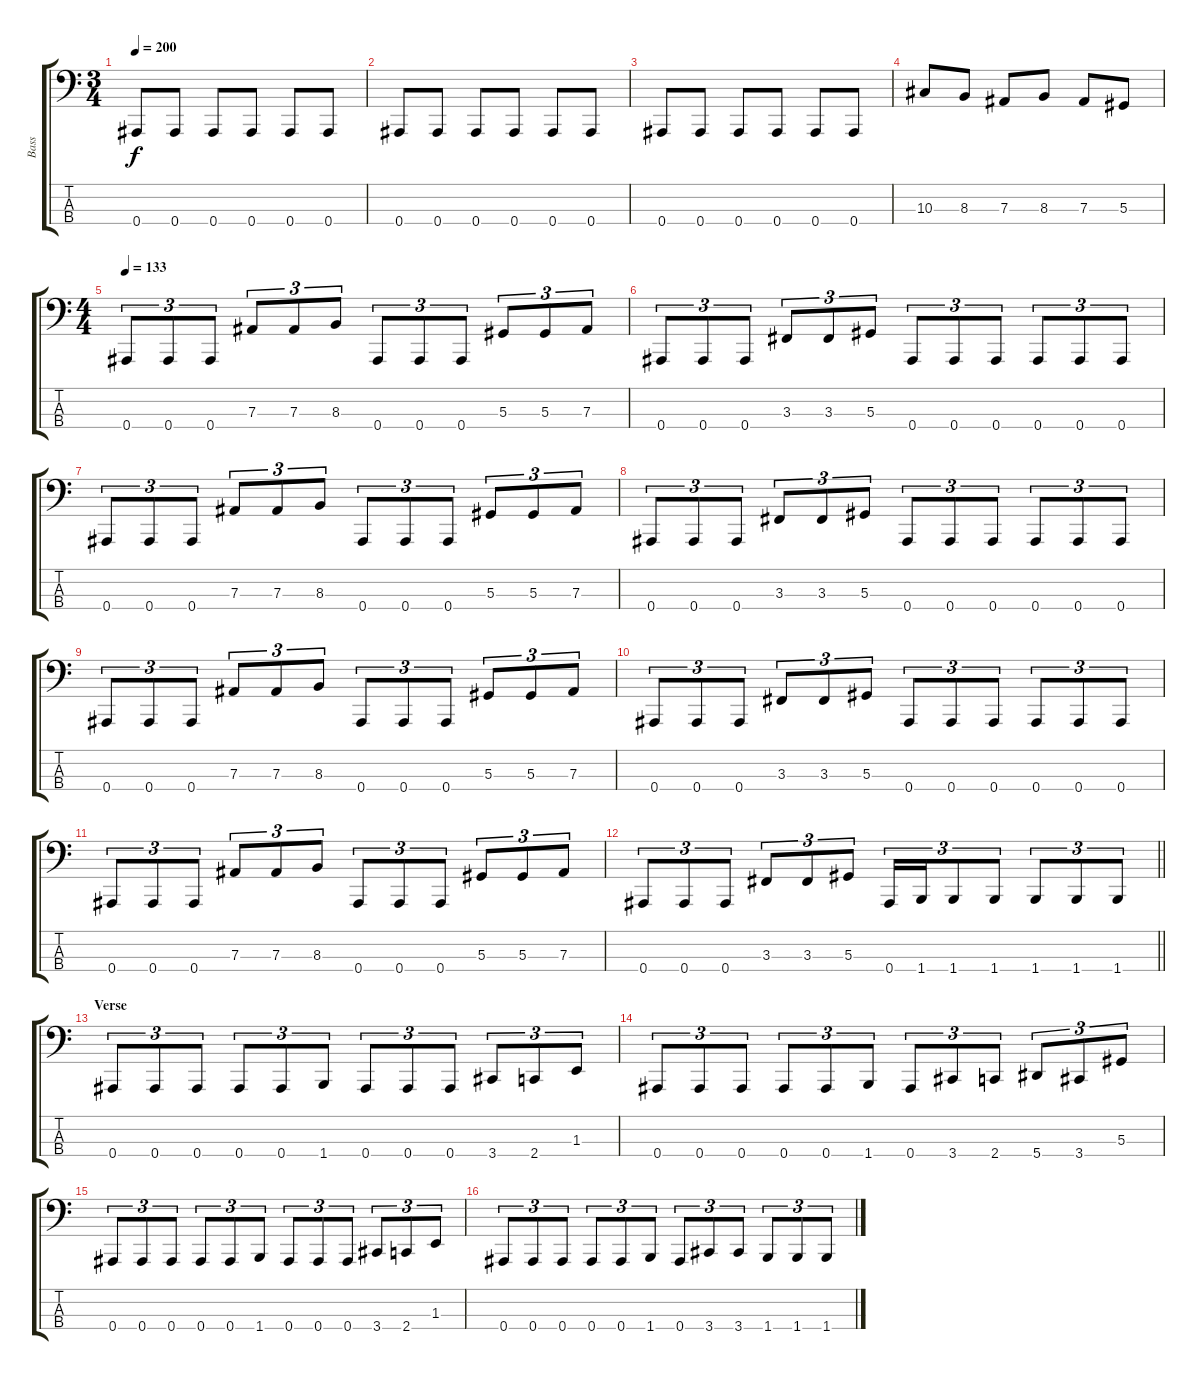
\track ("Bass" "Bass") {instrument electricbassfinger}
\staff {score tabs}
\tuning (Db2 Ab1 Eb1 Bb0) {hide}
\ts (3 4)
\tempo 200
\clef f4
\ks c
0.4.8{dy f} 0.4.8 0.4.8 0.4.8 0.4.8 0.4.8 |
0.4.8 0.4.8 0.4.8 0.4.8 0.4.8 0.4.8 |
0.4.8 0.4.8 0.4.8 0.4.8 0.4.8 0.4.8 |
10.3.8 8.3.8 7.3.8 8.3.8 7.3.8 5.3.8 |
\ts (4 4)
\tempo 133
0.4.8{tu (3 2)} 0.4.8{tu (3 2)} 0.4.8{tu (3 2)} 7.3.8{tu (3 2)} 7.3.8{tu (3 2)} 8.3.8{tu (3 2)} 0.4.8{tu (3 2)} 0.4.8{tu (3 2)} 0.4.8{tu (3 2)} 5.3.8{tu (3 2)} 5.3.8{tu (3 2)} 7.3.8{tu (3 2)} |
0.4.8{tu (3 2)} 0.4.8{tu (3 2)} 0.4.8{tu (3 2)} 3.3.8{tu (3 2)} 3.3.8{tu (3 2)} 5.3.8{tu (3 2)} 0.4.8{tu (3 2)} 0.4.8{tu (3 2)} 0.4.8{tu (3 2)} 0.4.8{tu (3 2)} 0.4.8{tu (3 2)} 0.4.8{tu (3 2)} |
0.4.8{tu (3 2)} 0.4.8{tu (3 2)} 0.4.8{tu (3 2)} 7.3.8{tu (3 2)} 7.3.8{tu (3 2)} 8.3.8{tu (3 2)} 0.4.8{tu (3 2)} 0.4.8{tu (3 2)} 0.4.8{tu (3 2)} 5.3.8{tu (3 2)} 5.3.8{tu (3 2)} 7.3.8{tu (3 2)} |
0.4.8{tu (3 2)} 0.4.8{tu (3 2)} 0.4.8{tu (3 2)} 3.3.8{tu (3 2)} 3.3.8{tu (3 2)} 5.3.8{tu (3 2)} 0.4.8{tu (3 2)} 0.4.8{tu (3 2)} 0.4.8{tu (3 2)} 0.4.8{tu (3 2)} 0.4.8{tu (3 2)} 0.4.8{tu (3 2)} |
0.4.8{tu (3 2)} 0.4.8{tu (3 2)} 0.4.8{tu (3 2)} 7.3.8{tu (3 2)} 7.3.8{tu (3 2)} 8.3.8{tu (3 2)} 0.4.8{tu (3 2)} 0.4.8{tu (3 2)} 0.4.8{tu (3 2)} 5.3.8{tu (3 2)} 5.3.8{tu (3 2)} 7.3.8{tu (3 2)} |
0.4.8{tu (3 2)} 0.4.8{tu (3 2)} 0.4.8{tu (3 2)} 3.3.8{tu (3 2)} 3.3.8{tu (3 2)} 5.3.8{tu (3 2)} 0.4.8{tu (3 2)} 0.4.8{tu (3 2)} 0.4.8{tu (3 2)} 0.4.8{tu (3 2)} 0.4.8{tu (3 2)} 0.4.8{tu (3 2)} |
0.4.8{tu (3 2)} 0.4.8{tu (3 2)} 0.4.8{tu (3 2)} 7.3.8{tu (3 2)} 7.3.8{tu (3 2)} 8.3.8{tu (3 2)} 0.4.8{tu (3 2)} 0.4.8{tu (3 2)} 0.4.8{tu (3 2)} 5.3.8{tu (3 2)} 5.3.8{tu (3 2)} 7.3.8{tu (3 2)} |
\barLineRight lightlight
0.4.8{tu (3 2)} 0.4.8{tu (3 2)} 0.4.8{tu (3 2)} 3.3.8{tu (3 2)} 3.3.8{tu (3 2)} 5.3.8{tu (3 2)} 0.4.16{tu (3 2)} 1.4.16{tu (3 2)} 1.4.8{tu (3 2)} 1.4.8{tu (3 2)} 1.4.8{tu (3 2)} 1.4.8{tu (3 2)} 1.4.8{tu (3 2)} |
\section ("" "Verse")
0.4.8{tu (3 2)} 0.4.8{tu (3 2)} 0.4.8{tu (3 2)} 0.4.8{tu (3 2)} 0.4.8{tu (3 2)} 1.4.8{tu (3 2)} 0.4.8{tu (3 2)} 0.4.8{tu (3 2)} 0.4.8{tu (3 2)} 3.4.8{tu (3 2)} 2.4.8{tu (3 2)} 1.3.8{tu (3 2)} |
0.4.8{tu (3 2)} 0.4.8{tu (3 2)} 0.4.8{tu (3 2)} 0.4.8{tu (3 2)} 0.4.8{tu (3 2)} 1.4.8{tu (3 2)} 0.4.8{tu (3 2)} 3.4.8{tu (3 2)} 2.4.8{tu (3 2)} 5.4.8{tu (3 2)} 3.4.8{tu (3 2)} 5.3.8{tu (3 2)} |
0.4.8{tu (3 2)} 0.4.8{tu (3 2)} 0.4.8{tu (3 2)} 0.4.8{tu (3 2)} 0.4.8{tu (3 2)} 1.4.8{tu (3 2)} 0.4.8{tu (3 2)} 0.4.8{tu (3 2)} 0.4.8{tu (3 2)} 3.4.8{tu (3 2)} 2.4.8{tu (3 2)} 1.3.8{tu (3 2)} |
0.4.8{tu (3 2)} 0.4.8{tu (3 2)} 0.4.8{tu (3 2)} 0.4.8{tu (3 2)} 0.4.8{tu (3 2)} 1.4.8{tu (3 2)} 0.4.8{tu (3 2)} 3.4.8{tu (3 2)} 3.4.8{tu (3 2)} 1.4.8{tu (3 2)} 1.4.8{tu (3 2)} 1.4.8{tu (3 2)}
